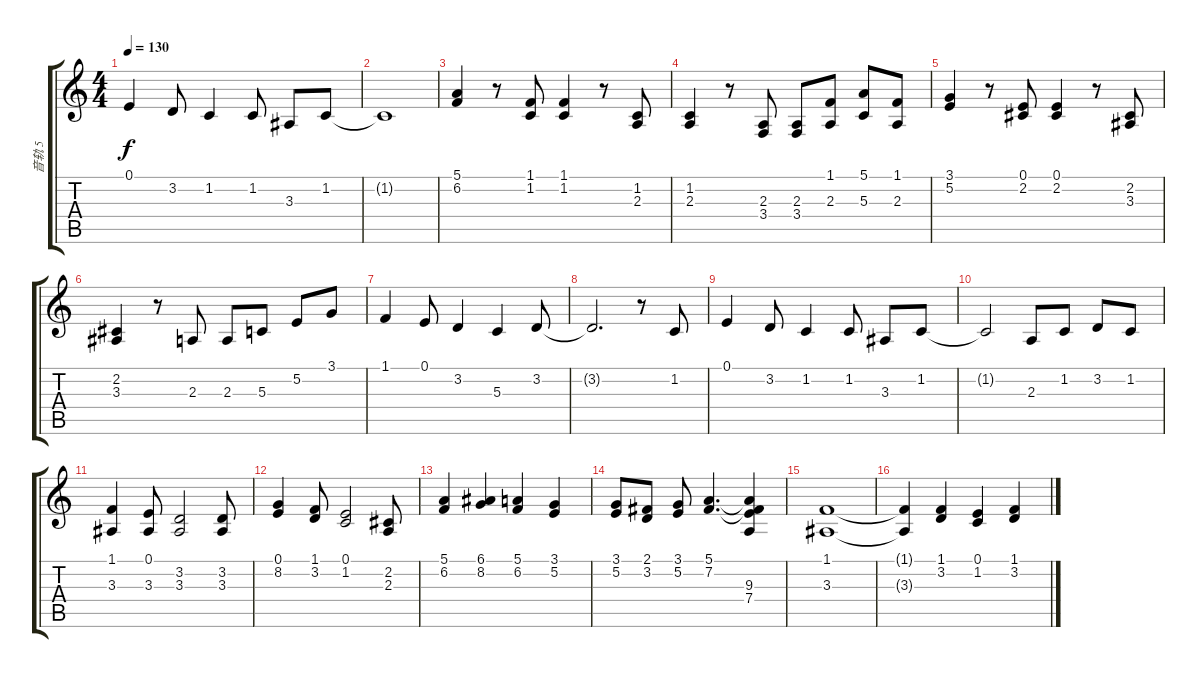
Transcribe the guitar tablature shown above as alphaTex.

\track ("音轨 5" "音轨 5") {instrument vibraphone}
\staff {score tabs}
\tuning (E4 B3 G3 D3 A2 E2) {hide}
\ts (4 4)
\tempo 130
\clef g2
\ks c
0.1.4{dy f} 3.2.8 1.2.4 1.2.8 3.3.8 1.2.8 |
1.2{t}.1 |
(5.1 6.2).4 r.8 (1.1 1.2).8 (1.1 1.2).4 r.8 (1.2 2.3).8 |
(1.2 2.3).4 r.8 (2.3 3.4).8 (2.3 3.4).8 (1.1 2.3).8 (5.1 5.3).8 (1.1 2.3).8 |
(3.1 5.2).4 r.8 (0.1 2.2).8 (0.1 2.2).4 r.8 (2.2 3.3).8 |
(2.2 3.3).4 r.8 2.3.8 2.3.8 5.3.8 5.2.8 3.1.8 |
1.1.4 0.1.8 3.2.4 5.3.4 3.2.8 |
3.2{t}.2{d} r.8 1.2.8 |
0.1.4 3.2.8 1.2.4 1.2.8 3.3.8 1.2.8 |
1.2{t}.2 2.3.8 1.2.8 3.2.8 1.2.8 |
(1.1 3.3).4 (0.1 3.3).8 (3.2 3.3).2 (3.2 3.3).8 |
(0.1 8.2).4 (1.1 3.2).8 (0.1 1.2).2 (2.2 2.3).8 |
(5.1 6.2).4 (6.1 8.2).4 (5.1 6.2).4 (3.1 5.2).4 |
(3.1 5.2).8 (2.1 3.2).8 (3.1 5.2).8 (5.1 7.2).4{d} (5.1{t} 7.2{t} 9.3 7.4).4 |
(1.1 3.3).1 |
(1.1{t} 3.3{t}).4 (1.1 3.2).4 (0.1 1.2).4 (1.1 3.2).4
